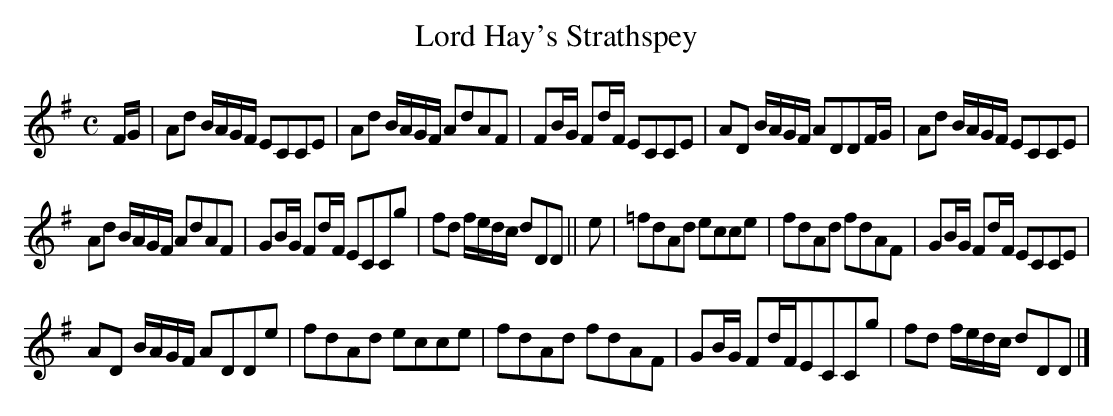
X:1
T:Lord Hay's Strathspey
L:1/8
M:C
K:G
F/G/|Ad B/A/G/F/ ECCE|Ad B/A/G/F/ AdAF|FB/G/ Fd/F/ ECCE|AD B/A/G/F/ ADDF/G/|Ad B/A/G/F/ ECCE|
Ad B/A/G/F/ AdAF|GB/G/ Fd/F/ ECCg|fd f/e/d/c/ dDD||e|=fdAd ecce|fdAd fdAF|GB/G/ Fd/F/ ECCE|
AD B/A/G/F/ ADDe|fdAd ecce|fdAd fdAF|GB/G/ Fd/F/ECCg|fd f/e/d/c/ dDD|]
